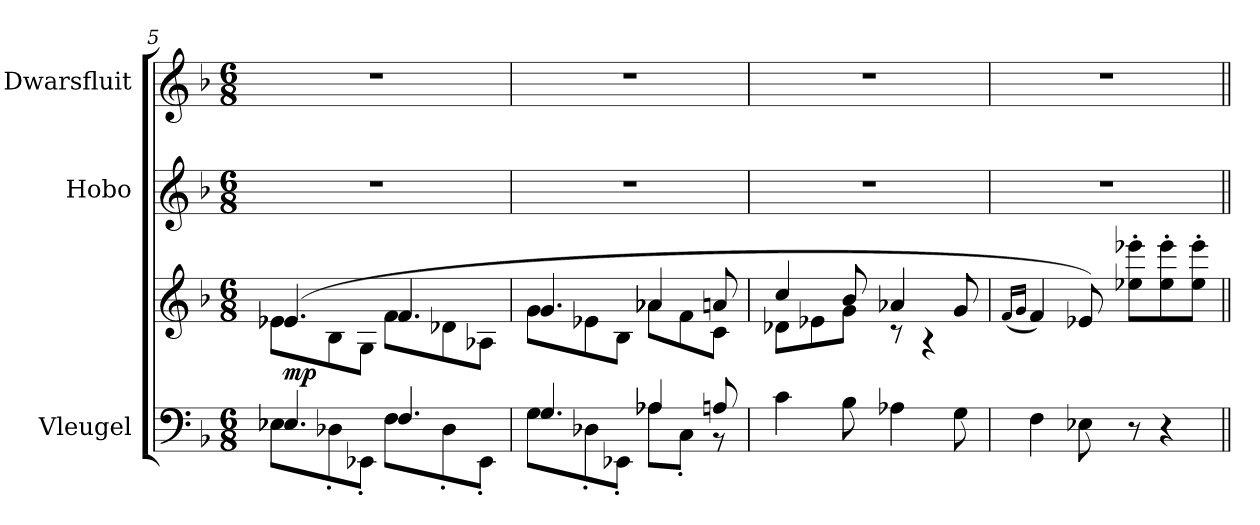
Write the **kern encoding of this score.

**kern	**kern	**dynam	**kern	**kern
*part3	*part3	*part3	*part2	*part1
*staff4	*staff3	*staff3/4	*staff2	*staff1
*I"Vleugel	*	*	*I"Hobo	*I"Dwarsfluit
*	*	*	*I'Ob.	*I'Fl.
!!LO:LB:g=z
*clefF4	*clefG2	*	*clefG2	*clefG2
*k[b-]	*k[b-]	*	*k[b-]	*k[b-]
*M6/8	*M6/8	*	*M6/8	*M6/8
=5	=5	=5	=5	=5
*^	*^	*	*	*
!	!	!	!	!LO:DY:b	!	!
4.E-X/	8E-\L	(4.e-X/	8e-X\L	mp	2.r	2.r
.	8D-X'\	.	8B-\	.	.	.
.	8EE-X'\J	.	8G\J	.	.	.
4.F/	8F\L	4.f/	8f\L	.	.	.
.	8D-'\	.	8d-X\	.	.	.
.	8EE-'\J	.	8A-X\J	.	.	.
=6	=6	=6	=6	=6	=6	=6
4.G/	8G\L	4.g/	8g\L	.	2.r	2.r
.	8D-X'\	.	8e-X\	.	.	.
.	8EE-X'\J	.	8B-\J	.	.	.
4A-X/	8A-\L	4a-X/	8a-\L	.	.	.
.	8C'\J	.	8f\	.	.	.
8An/	8r	8an/	8c\J	.	.	.
*v	*v	*	*	*	*	*
=7	=7	=7	=7	=7	=7
4c\	4cc/	8d-X\L	.	2.r	2.r
.	.	8e-X\	.	.	.
8B-\	8b-/	8g\J	.	.	.
4A-X\	4a-X/	8r	.	.	.
.	.	4r	.	.	.
8G\	8g/	.	.	.	.
*	*v	*v	*	*	*
!!LO:PB:g=z
=8	=8	=8	=8	=8
.	(16qf/LL	.	.	.
.	16qg/JJ	.	.	.
4F\	4f/)	.	2.r	2.r
8E-X\	8e-X/)	.	.	.
8r	8ee-X\' 8eee-X\'L	.	.	.
4r	8ee-\' 8eee-\'	.	.	.
.	8ee-\' 8eee-\'J	.	.	.
=||	=||	=||	=||	=||
*-	*-	*-	*-	*-
